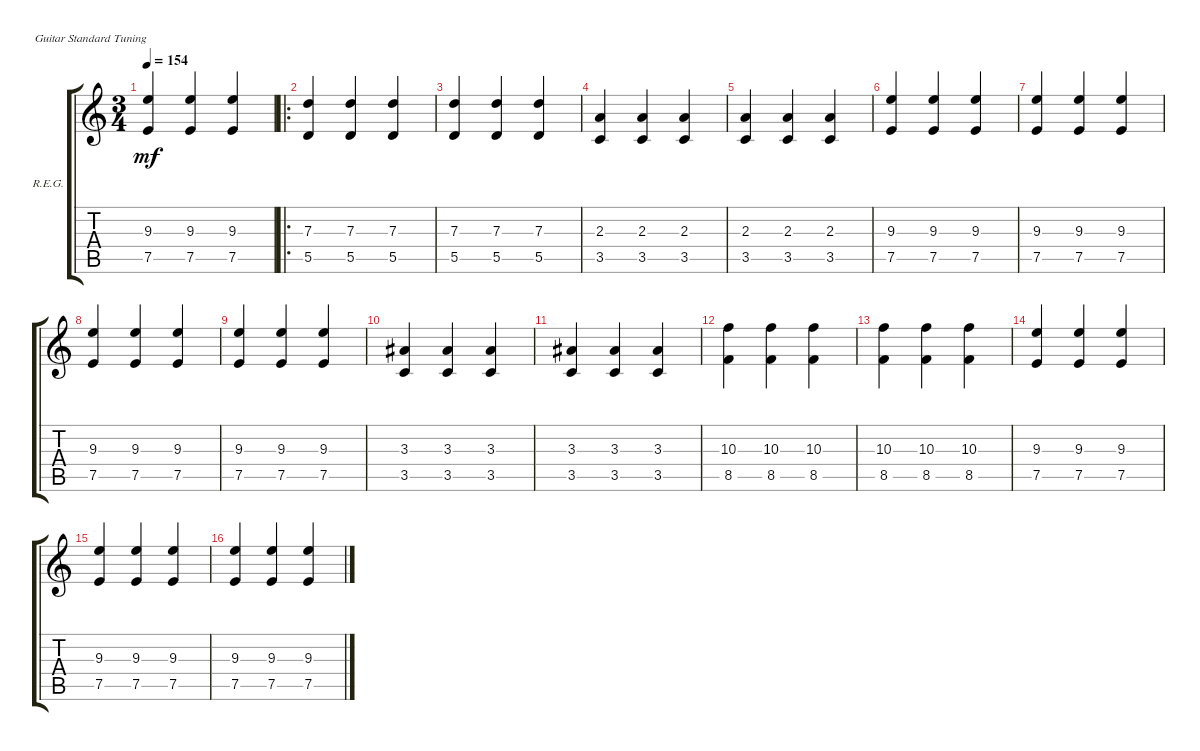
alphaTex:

\defaultSystemsLayout 4
\bracketExtendMode groupsimilarinstruments
\firstSystemTrackNameOrientation horizontal
\otherSystemsTrackNameOrientation horizontal
\track ("Rhythm Electric Guitar" "R.E.G.") {multiBarRest instrument electricguitarclean}
\staff {score tabs}
\tuning (E4 B3 G3 D3 A2 E2)
\ts (3 4)
\tempo 154
\clef g2
\ks c
(7.5 9.3).4{lyrics (0 "") lyrics (1 "") lyrics (2 "") lyrics (3 "") lyrics (4 "") dy mf} (7.5 9.3).4{lyrics (0 "") lyrics (1 "") lyrics (2 "") lyrics (3 "") lyrics (4 "")} (7.5 9.3).4{lyrics (0 "") lyrics (1 "") lyrics (2 "") lyrics (3 "") lyrics (4 "")} |
\ro
(5.5 7.3).4{lyrics (0 "") lyrics (1 "") lyrics (2 "") lyrics (3 "") lyrics (4 "")} (5.5 7.3).4{lyrics (0 "") lyrics (1 "") lyrics (2 "") lyrics (3 "") lyrics (4 "")} (5.5 7.3).4{lyrics (0 "") lyrics (1 "") lyrics (2 "") lyrics (3 "") lyrics (4 "")} |
(5.5 7.3).4{lyrics (0 "") lyrics (1 "") lyrics (2 "") lyrics (3 "") lyrics (4 "")} (5.5 7.3).4{lyrics (0 "") lyrics (1 "") lyrics (2 "") lyrics (3 "") lyrics (4 "")} (5.5 7.3).4{lyrics (0 "") lyrics (1 "") lyrics (2 "") lyrics (3 "") lyrics (4 "")} |
(3.5 2.3).4{lyrics (0 "") lyrics (1 "") lyrics (2 "") lyrics (3 "") lyrics (4 "")} (3.5 2.3).4{lyrics (0 "") lyrics (1 "") lyrics (2 "") lyrics (3 "") lyrics (4 "")} (3.5 2.3).4{lyrics (0 "") lyrics (1 "") lyrics (2 "") lyrics (3 "") lyrics (4 "")} |
(3.5 2.3).4{lyrics (0 "") lyrics (1 "") lyrics (2 "") lyrics (3 "") lyrics (4 "")} (3.5 2.3).4{lyrics (0 "") lyrics (1 "") lyrics (2 "") lyrics (3 "") lyrics (4 "")} (3.5 2.3).4{lyrics (0 "") lyrics (1 "") lyrics (2 "") lyrics (3 "") lyrics (4 "")} |
(7.5 9.3).4{lyrics (0 "") lyrics (1 "") lyrics (2 "") lyrics (3 "") lyrics (4 "")} (7.5 9.3).4{lyrics (0 "") lyrics (1 "") lyrics (2 "") lyrics (3 "") lyrics (4 "")} (7.5 9.3).4{lyrics (0 "") lyrics (1 "") lyrics (2 "") lyrics (3 "") lyrics (4 "")} |
(7.5 9.3).4{lyrics (0 "") lyrics (1 "") lyrics (2 "") lyrics (3 "") lyrics (4 "")} (7.5 9.3).4{lyrics (0 "") lyrics (1 "") lyrics (2 "") lyrics (3 "") lyrics (4 "")} (7.5 9.3).4{lyrics (0 "") lyrics (1 "") lyrics (2 "") lyrics (3 "") lyrics (4 "")} |
(7.5 9.3).4{lyrics (0 "") lyrics (1 "") lyrics (2 "") lyrics (3 "") lyrics (4 "")} (7.5 9.3).4{lyrics (0 "") lyrics (1 "") lyrics (2 "") lyrics (3 "") lyrics (4 "")} (7.5 9.3).4{lyrics (0 "") lyrics (1 "") lyrics (2 "") lyrics (3 "") lyrics (4 "")} |
(7.5 9.3).4{lyrics (0 "") lyrics (1 "") lyrics (2 "") lyrics (3 "") lyrics (4 "")} (7.5 9.3).4{lyrics (0 "") lyrics (1 "") lyrics (2 "") lyrics (3 "") lyrics (4 "")} (7.5 9.3).4{lyrics (0 "") lyrics (1 "") lyrics (2 "") lyrics (3 "") lyrics (4 "")} |
(3.5 3.3).4{lyrics (0 "") lyrics (1 "") lyrics (2 "") lyrics (3 "") lyrics (4 "")} (3.5 3.3).4{lyrics (0 "") lyrics (1 "") lyrics (2 "") lyrics (3 "") lyrics (4 "")} (3.5 3.3).4{lyrics (0 "") lyrics (1 "") lyrics (2 "") lyrics (3 "") lyrics (4 "")} |
(3.5 3.3).4{lyrics (0 "") lyrics (1 "") lyrics (2 "") lyrics (3 "") lyrics (4 "")} (3.5 3.3).4{lyrics (0 "") lyrics (1 "") lyrics (2 "") lyrics (3 "") lyrics (4 "")} (3.5 3.3).4{lyrics (0 "") lyrics (1 "") lyrics (2 "") lyrics (3 "") lyrics (4 "")} |
(8.5 10.3).4{lyrics (0 "") lyrics (1 "") lyrics (2 "") lyrics (3 "") lyrics (4 "")} (8.5 10.3).4{lyrics (0 "") lyrics (1 "") lyrics (2 "") lyrics (3 "") lyrics (4 "")} (8.5 10.3).4{lyrics (0 "") lyrics (1 "") lyrics (2 "") lyrics (3 "") lyrics (4 "")} |
(8.5 10.3).4{lyrics (0 "") lyrics (1 "") lyrics (2 "") lyrics (3 "") lyrics (4 "")} (8.5 10.3).4{lyrics (0 "") lyrics (1 "") lyrics (2 "") lyrics (3 "") lyrics (4 "")} (8.5 10.3).4{lyrics (0 "") lyrics (1 "") lyrics (2 "") lyrics (3 "") lyrics (4 "")} |
(7.5 9.3).4{lyrics (0 "") lyrics (1 "") lyrics (2 "") lyrics (3 "") lyrics (4 "")} (7.5 9.3).4{lyrics (0 "") lyrics (1 "") lyrics (2 "") lyrics (3 "") lyrics (4 "")} (7.5 9.3).4{lyrics (0 "") lyrics (1 "") lyrics (2 "") lyrics (3 "") lyrics (4 "")} |
(7.5 9.3).4{lyrics (0 "") lyrics (1 "") lyrics (2 "") lyrics (3 "") lyrics (4 "")} (7.5 9.3).4{lyrics (0 "") lyrics (1 "") lyrics (2 "") lyrics (3 "") lyrics (4 "")} (7.5 9.3).4{lyrics (0 "") lyrics (1 "") lyrics (2 "") lyrics (3 "") lyrics (4 "")} |
(7.5 9.3).4{lyrics (0 "") lyrics (1 "") lyrics (2 "") lyrics (3 "") lyrics (4 "")} (7.5 9.3).4{lyrics (0 "") lyrics (1 "") lyrics (2 "") lyrics (3 "") lyrics (4 "")} (7.5 9.3).4{lyrics (0 "") lyrics (1 "") lyrics (2 "") lyrics (3 "") lyrics (4 "")}
